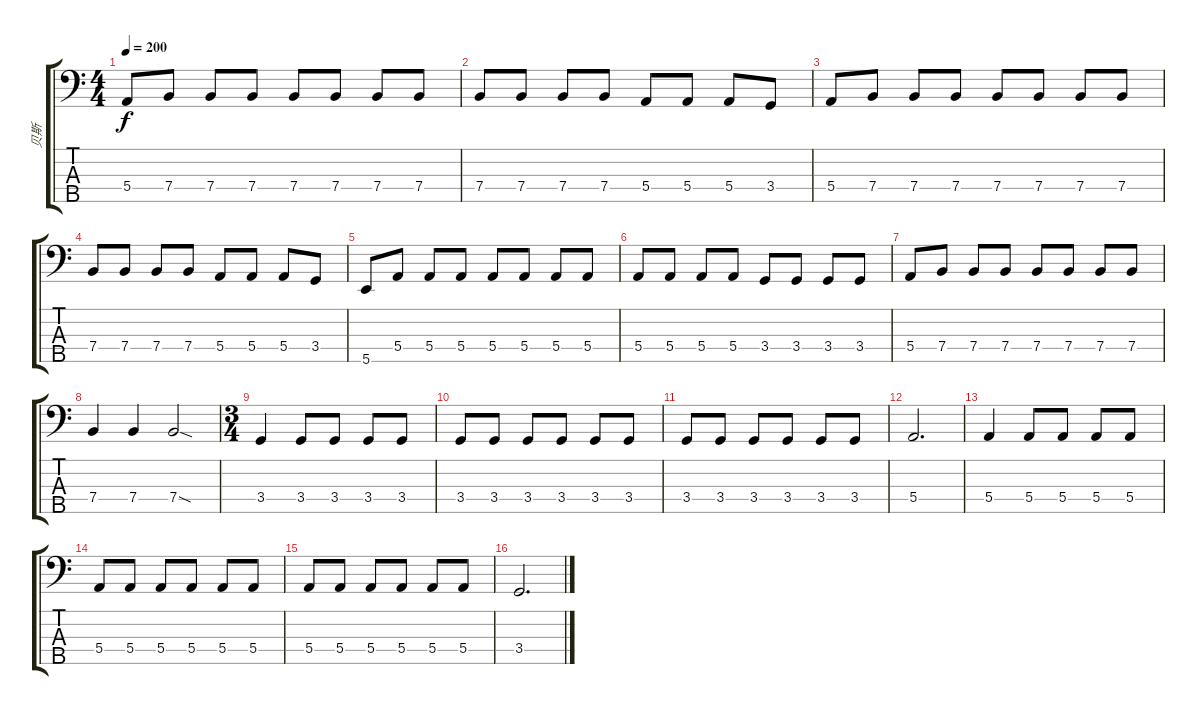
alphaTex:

\track ("贝斯" "贝斯") {instrument electricbassfinger}
\staff {score tabs}
\tuning (G2 D2 A1 E1 B0) {hide}
\ts (4 4)
\tempo 200
\clef f4
\ks c
5.4.8{dy f} 7.4.8 7.4.8 7.4.8 7.4.8 7.4.8 7.4.8 7.4.8 |
7.4.8 7.4.8 7.4.8 7.4.8 5.4.8 5.4.8 5.4.8 3.4.8 |
5.4.8 7.4.8 7.4.8 7.4.8 7.4.8 7.4.8 7.4.8 7.4.8 |
7.4.8 7.4.8 7.4.8 7.4.8 5.4.8 5.4.8 5.4.8 3.4.8 |
5.5.8 5.4.8 5.4.8 5.4.8 5.4.8 5.4.8 5.4.8 5.4.8 |
5.4.8 5.4.8 5.4.8 5.4.8 3.4.8 3.4.8 3.4.8 3.4.8 |
5.4.8 7.4.8 7.4.8 7.4.8 7.4.8 7.4.8 7.4.8 7.4.8 |
7.4.4 7.4.4 7.4{sod}.2 |
\ts (3 4)
3.4.4 3.4.8 3.4.8 3.4.8 3.4.8 |
3.4.8 3.4.8 3.4.8 3.4.8 3.4.8 3.4.8 |
3.4.8 3.4.8 3.4.8 3.4.8 3.4.8 3.4.8 |
5.4.2{d} |
5.4.4 5.4.8 5.4.8 5.4.8 5.4.8 |
5.4.8 5.4.8 5.4.8 5.4.8 5.4.8 5.4.8 |
5.4.8 5.4.8 5.4.8 5.4.8 5.4.8 5.4.8 |
3.4.2{d}
